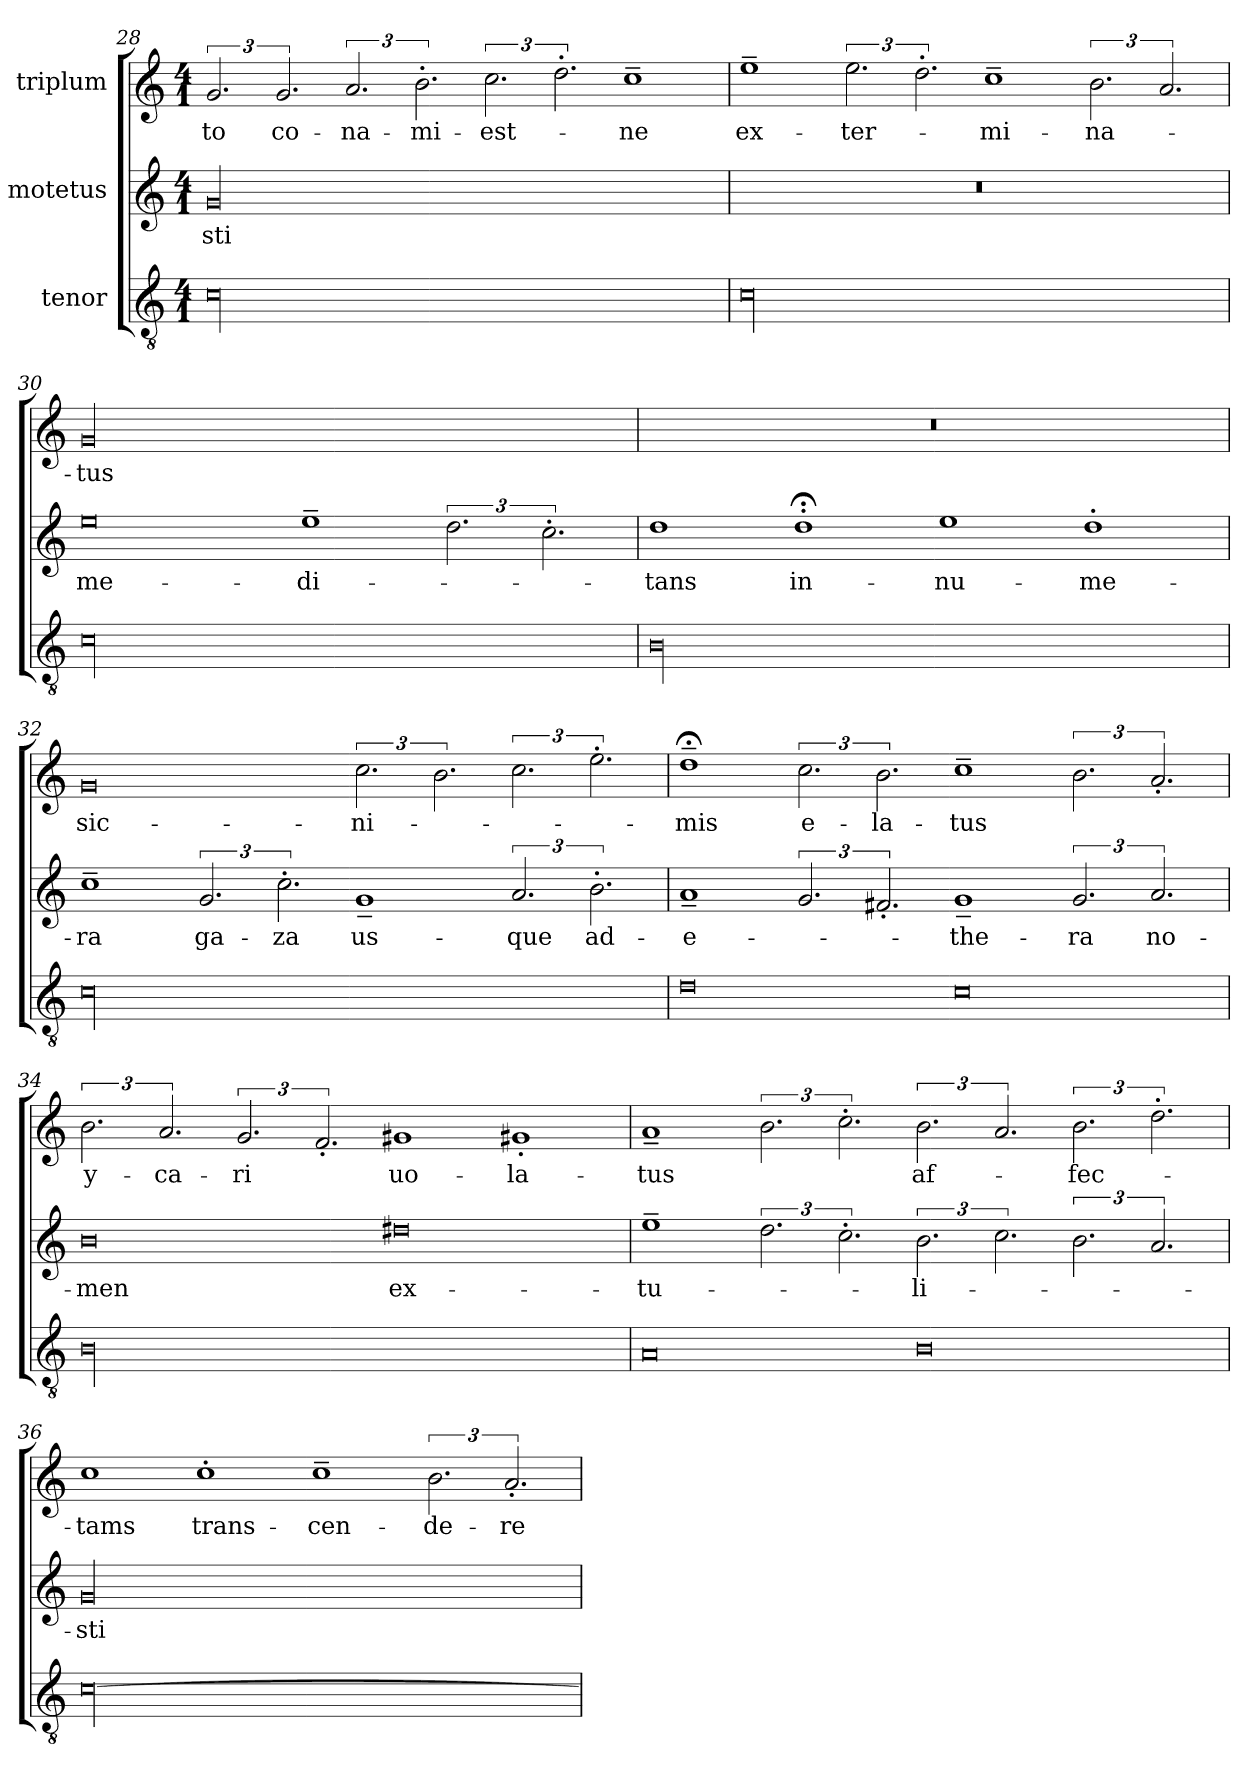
**kern	**kern	**text	**kern	**text
*part3	*part2	*part2	*part1	*part1
*staff3	*staff2	*staff2	*staff1	*staff1
*I"tenor	*I"motetus	*	*I"triplum	*
*clefGv2	*clefG2	*	*clefG2	*
*k[]	*k[]	*	*k[]	*
*C:	*C:	*	*C:	*
*M4/1	*M4/1	*	*M4/1	*
=28	=28	=28	=28	=28
00c\	00g/	-sti	3.g/	-to
.	.	.	3.g/	co-
.	.	.	3.a/	-na-
.	.	.	3.b'\	-mi-
.	.	.	3.cc\	est-
.	.	.	3.dd'\	.
.	.	.	1cc~\	-ne
=29	=29	=29	=29	=29
00c\	00r	.	1ee~\	ex-
.	.	.	3.ee\	-ter-
.	.	.	3.dd'\	.
.	.	.	1cc~\	-mi-
.	.	.	3.b\	-na-
.	.	.	3.a/	.
=30	=30	=30	=30	=30
00c\	0ee\	me-	00g/	-tus
.	1ee~\	di-	.	.
.	3.dd\	.	.	.
.	3.cc'\	.	.	.
=31	=31	=31	=31	=31
00B\	1dd\	-tans	00r	.
.	1dd;<'\	in-	.	.
.	1ee\	-nu-	.	.
.	1dd'\	-me-	.	.
=32	=32	=32	=32	=32
00c\	1cc~\	-ra	0g/	sic-
.	3.g/	ga-	.	.
.	3.cc'\	-za	.	.
.	1g~/	us-	3.cc\	ni-
.	.	.	3.b\	.
.	3.a/	-que	3.cc\	.
.	3.b'\	ad-	3.ee'\	.
!!LO:PB:g=z
=33	=33	=33	=33	=33
0d\	1a~/	e-	1dd;<~\	-mis
.	3.g/	.	3.cc\	e-
.	3.f#X'/	.	3.b\	-la-
0c\	1g~/	-the-	1cc~\	-tus
.	3.g/	-ra	3.b\	.
.	3.a/	no-	3.a'/	.
=34	=34	=34	=34	=34
00B\	0b\	-men	3.b\	y-
.	.	.	3.a/	-ca-
.	.	.	3.g/	-ri
.	.	.	3.f'/	.
.	0dd#X\	ex-	1g#X/	uo-
.	.	.	1g#X'/	-la-
=35	=35	=35	=35	=35
0A/	1ee~\	-tu-	1a~/	-tus
.	3.dd\	.	3.b\	.
.	3.cc'\	.	3.cc'\	.
0B\	3.b\	-li-	3.b\	af-
.	3.cc\	.	3.a/	.
.	3.b\	.	3.b\	-fec-
.	3.a/	.	3.dd'\	.
=36	=36	=36	=36	=36
[00c\	00g/	-sti	1cc\	-tams
.	.	.	1cc'\	trans-
.	.	.	1cc~\	-cen-
.	.	.	3.b\	-de-
.	.	.	3.a'/	-re
=	=	=	=	=
*-	*-	*-	*-	*-
